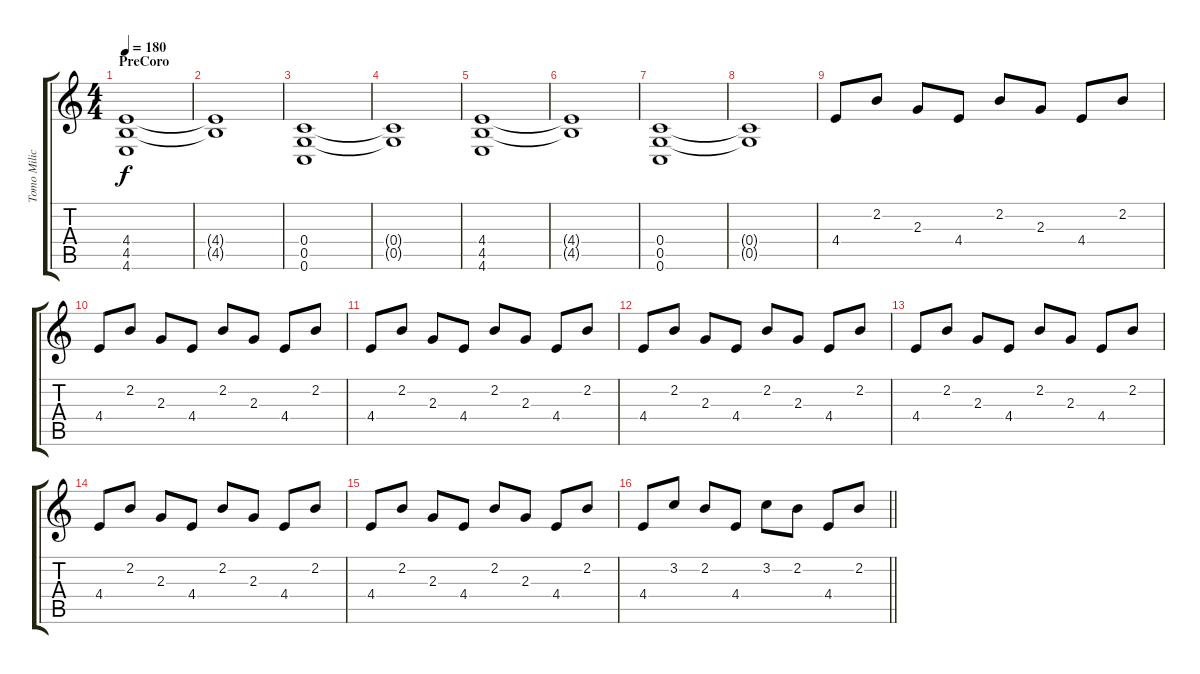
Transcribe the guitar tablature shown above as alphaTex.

\track ("Tomo Milicevic" "Tomo Milic") {instrument distortionguitar}
\staff {score tabs}
\tuning (D4 A3 F3 C3 G2 C2) {hide}
\ts (4 4)
\section ("" "PreCoro")
\tempo 180
\clef g2
\ks c
(4.4 4.5 4.6).1{dy f} |
(4.4{t} 4.5{t}).1 |
(0.4 0.5 0.6).1 |
(0.4{t} 0.5{t}).1 |
(4.4 4.5 4.6).1 |
(4.4{t} 4.5{t}).1 |
(0.4 0.5 0.6).1 |
(0.4{t} 0.5{t}).1 |
4.4.8 2.2.8 2.3.8 4.4.8 2.2.8 2.3.8 4.4.8 2.2.8 |
4.4.8 2.2.8 2.3.8 4.4.8 2.2.8 2.3.8 4.4.8 2.2.8 |
4.4.8 2.2.8 2.3.8 4.4.8 2.2.8 2.3.8 4.4.8 2.2.8 |
4.4.8 2.2.8 2.3.8 4.4.8 2.2.8 2.3.8 4.4.8 2.2.8 |
4.4.8 2.2.8 2.3.8 4.4.8 2.2.8 2.3.8 4.4.8 2.2.8 |
4.4.8 2.2.8 2.3.8 4.4.8 2.2.8 2.3.8 4.4.8 2.2.8 |
4.4.8 2.2.8 2.3.8 4.4.8 2.2.8 2.3.8 4.4.8 2.2.8 |
\barLineRight lightlight
4.4.8 3.2.8 2.2.8 4.4.8 3.2.8 2.2.8 4.4.8 2.2.8
